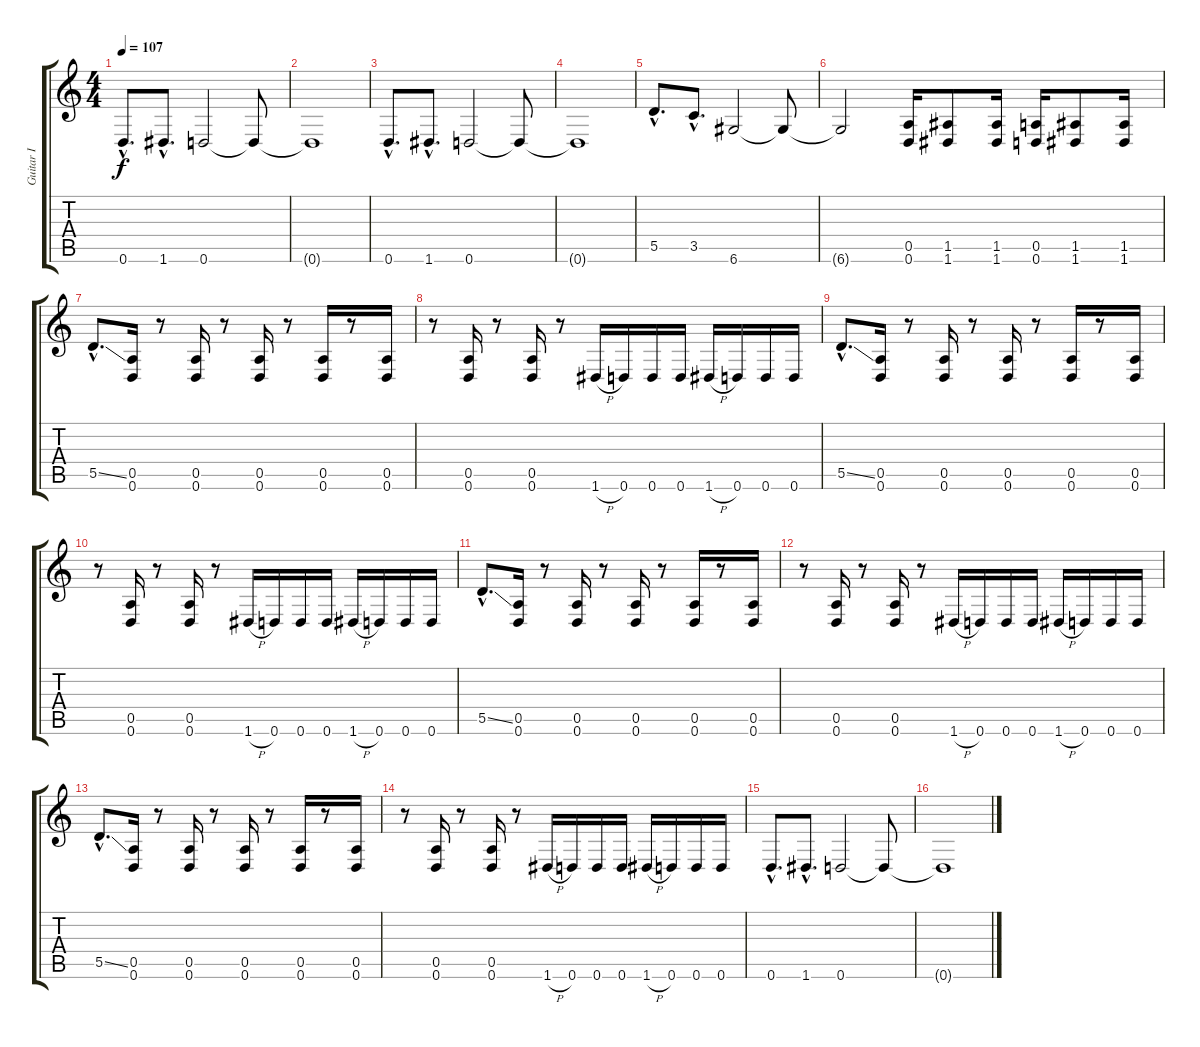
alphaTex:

\track ("Guitar I" "Guitar I") {instrument distortionguitar}
\staff {score tabs}
\tuning (E4 B3 G3 D3 A2 D2) {hide}
\ts (4 4)
\tempo 107
\clef g2
\ks c
0.6{hac}.8{d dy f} 1.6{hac}.8{d} 0.6.2 0.6{t}.8 |
0.6{t}.1 |
0.6{hac}.8{d} 1.6{hac}.8{d} 0.6.2 0.6{t}.8 |
0.6{t}.1 |
5.5{hac}.8{d} 3.5{hac}.8{d} 6.6.2 6.6{t}.8 |
6.6{t}.2 (0.5 0.6).16 (1.5 1.6).8 (1.5 1.6).16 (0.5 0.6).16 (1.5 1.6).8 (1.5 1.6).16 |
5.5{ss hac}.8{d} (0.5 0.6).16 r.8 (0.5 0.6).16 r.8 (0.5 0.6).16 r.8 (0.5 0.6).16 r.8 (0.5 0.6).16 |
r.8 (0.5 0.6).16 r.8 (0.5 0.6).16 r.8 1.6{h}.16 0.6.16 0.6.16 0.6.16 1.6{h}.16 0.6.16 0.6.16 0.6.16 |
5.5{ss hac}.8{d} (0.5 0.6).16 r.8 (0.5 0.6).16 r.8 (0.5 0.6).16 r.8 (0.5 0.6).16 r.8 (0.5 0.6).16 |
r.8 (0.5 0.6).16 r.8 (0.5 0.6).16 r.8 1.6{h}.16 0.6.16 0.6.16 0.6.16 1.6{h}.16 0.6.16 0.6.16 0.6.16 |
5.5{ss hac}.8{d} (0.5 0.6).16 r.8 (0.5 0.6).16 r.8 (0.5 0.6).16 r.8 (0.5 0.6).16 r.8 (0.5 0.6).16 |
r.8 (0.5 0.6).16 r.8 (0.5 0.6).16 r.8 1.6{h}.16 0.6.16 0.6.16 0.6.16 1.6{h}.16 0.6.16 0.6.16 0.6.16 |
5.5{ss hac}.8{d} (0.5 0.6).16 r.8 (0.5 0.6).16 r.8 (0.5 0.6).16 r.8 (0.5 0.6).16 r.8 (0.5 0.6).16 |
r.8 (0.5 0.6).16 r.8 (0.5 0.6).16 r.8 1.6{h}.16 0.6.16 0.6.16 0.6.16 1.6{h}.16 0.6.16 0.6.16 0.6.16 |
0.6{hac}.8{d} 1.6{hac}.8{d} 0.6.2 0.6{t}.8 |
0.6{t}.1
